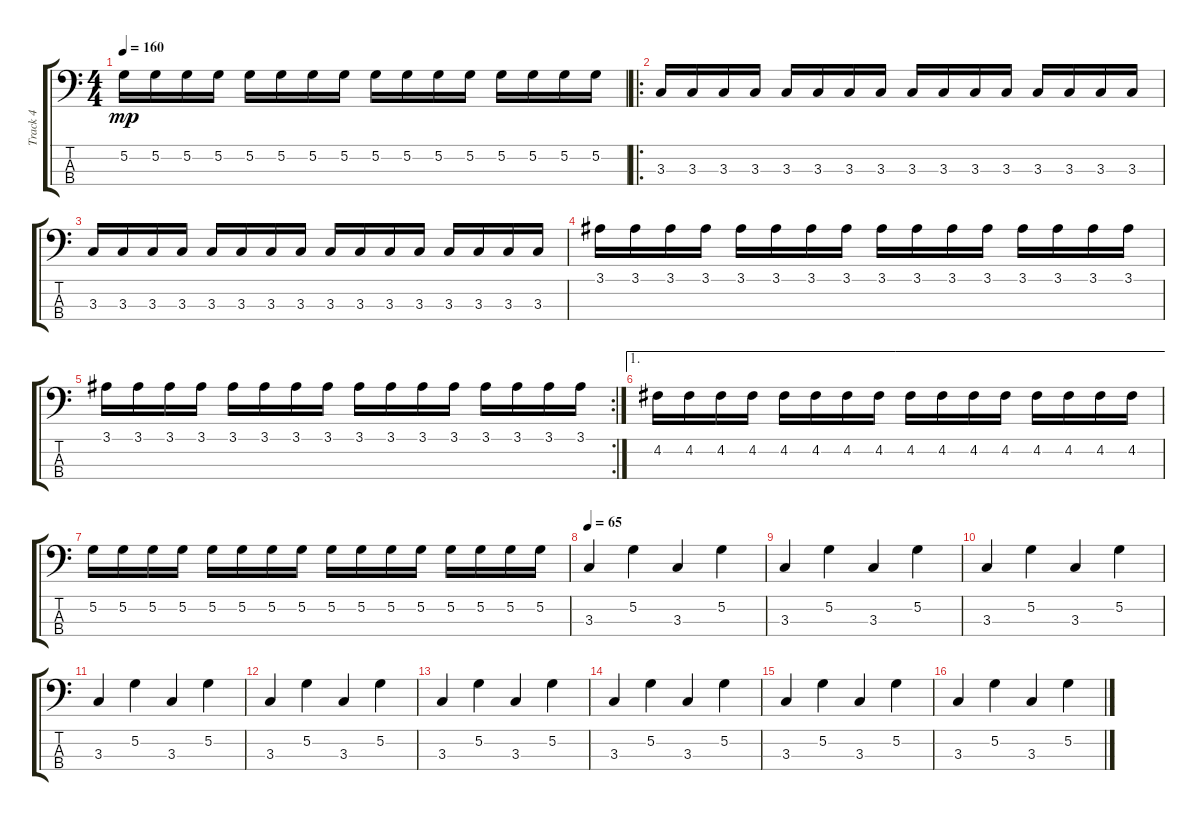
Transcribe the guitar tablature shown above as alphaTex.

\track ("Track 4" "Track 4") {instrument electricbassfinger}
\staff {score tabs}
\tuning (G2 D2 A1 E1) {hide}
\ts (4 4)
\tempo 160
\clef f4
\ks c
5.2.16{dy mp} 5.2.16 5.2.16 5.2.16 5.2.16 5.2.16 5.2.16 5.2.16 5.2.16 5.2.16 5.2.16 5.2.16 5.2.16 5.2.16 5.2.16 5.2.16 |
\ro
3.3.16 3.3.16 3.3.16 3.3.16 3.3.16 3.3.16 3.3.16 3.3.16 3.3.16 3.3.16 3.3.16 3.3.16 3.3.16 3.3.16 3.3.16 3.3.16 |
3.3.16 3.3.16 3.3.16 3.3.16 3.3.16 3.3.16 3.3.16 3.3.16 3.3.16 3.3.16 3.3.16 3.3.16 3.3.16 3.3.16 3.3.16 3.3.16 |
3.1.16 3.1.16 3.1.16 3.1.16 3.1.16 3.1.16 3.1.16 3.1.16 3.1.16 3.1.16 3.1.16 3.1.16 3.1.16 3.1.16 3.1.16 3.1.16 |
\rc 2
3.1.16 3.1.16 3.1.16 3.1.16 3.1.16 3.1.16 3.1.16 3.1.16 3.1.16 3.1.16 3.1.16 3.1.16 3.1.16 3.1.16 3.1.16 3.1.16 |
\ae 1
4.2.16 4.2.16 4.2.16 4.2.16 4.2.16 4.2.16 4.2.16 4.2.16 4.2.16 4.2.16 4.2.16 4.2.16 4.2.16 4.2.16 4.2.16 4.2.16 |
5.2.16 5.2.16 5.2.16 5.2.16 5.2.16 5.2.16 5.2.16 5.2.16 5.2.16 5.2.16 5.2.16 5.2.16 5.2.16 5.2.16 5.2.16 5.2.16 |
\tempo 65
3.3.4 5.2.4 3.3.4 5.2.4 |
3.3.4 5.2.4 3.3.4 5.2.4 |
3.3.4 5.2.4 3.3.4 5.2.4 |
3.3.4 5.2.4 3.3.4 5.2.4 |
3.3.4 5.2.4 3.3.4 5.2.4 |
3.3.4 5.2.4 3.3.4 5.2.4 |
3.3.4 5.2.4 3.3.4 5.2.4 |
3.3.4 5.2.4 3.3.4 5.2.4 |
3.3.4 5.2.4 3.3.4 5.2.4
